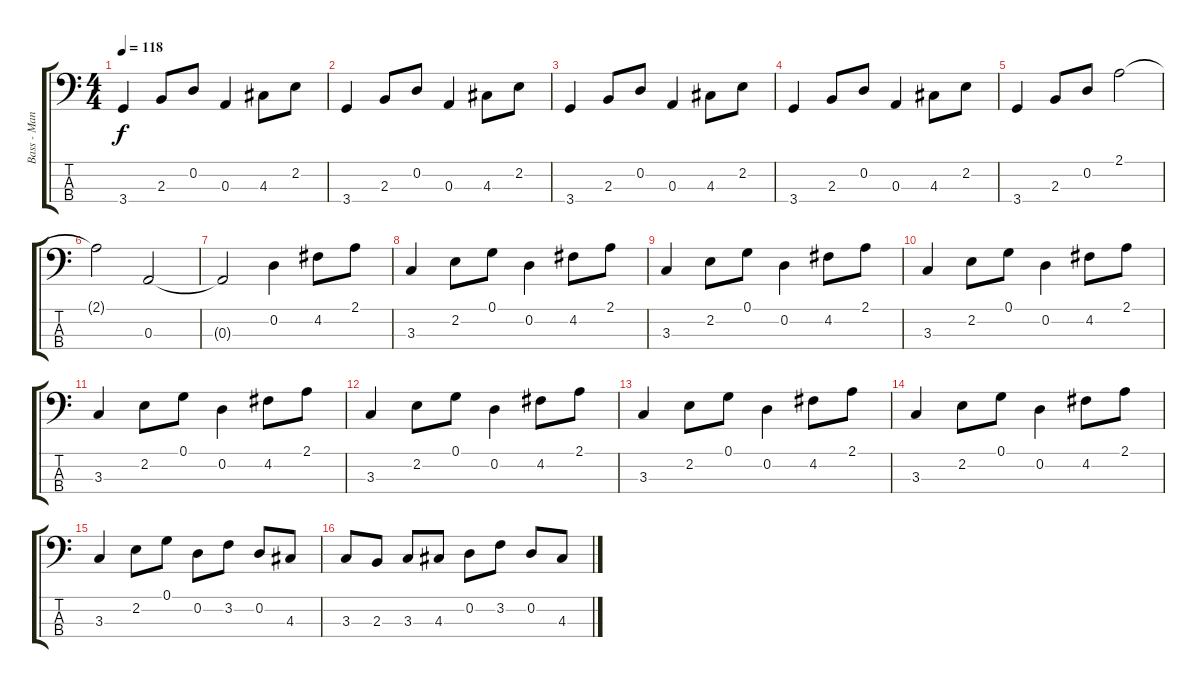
\track ("Bass - Manzarek" "Bass - Man") {instrument acousticbass}
\staff {score tabs}
\tuning (G2 D2 A1 E1) {hide}
\ts (4 4)
\tempo 118
\clef f4
\ks c
3.4.4{dy f} 2.3.8 0.2.8 0.3.4 4.3.8 2.2.8 |
3.4.4 2.3.8 0.2.8 0.3.4 4.3.8 2.2.8 |
3.4.4 2.3.8 0.2.8 0.3.4 4.3.8 2.2.8 |
3.4.4 2.3.8 0.2.8 0.3.4 4.3.8 2.2.8 |
3.4.4 2.3.8 0.2.8 2.1.2 |
2.1{t}.2 0.3.2 |
0.3{t}.2 0.2.4 4.2.8 2.1.8 |
3.3.4 2.2.8 0.1.8 0.2.4 4.2.8 2.1.8 |
3.3.4 2.2.8 0.1.8 0.2.4 4.2.8 2.1.8 |
3.3.4 2.2.8 0.1.8 0.2.4 4.2.8 2.1.8 |
3.3.4 2.2.8 0.1.8 0.2.4 4.2.8 2.1.8 |
3.3.4 2.2.8 0.1.8 0.2.4 4.2.8 2.1.8 |
3.3.4 2.2.8 0.1.8 0.2.4 4.2.8 2.1.8 |
3.3.4 2.2.8 0.1.8 0.2.4 4.2.8 2.1.8 |
3.3.4 2.2.8 0.1.8 0.2.8 3.2.8 0.2.8 4.3.8 |
3.3.8 2.3.8 3.3.8 4.3.8 0.2.8 3.2.8 0.2.8 4.3.8
